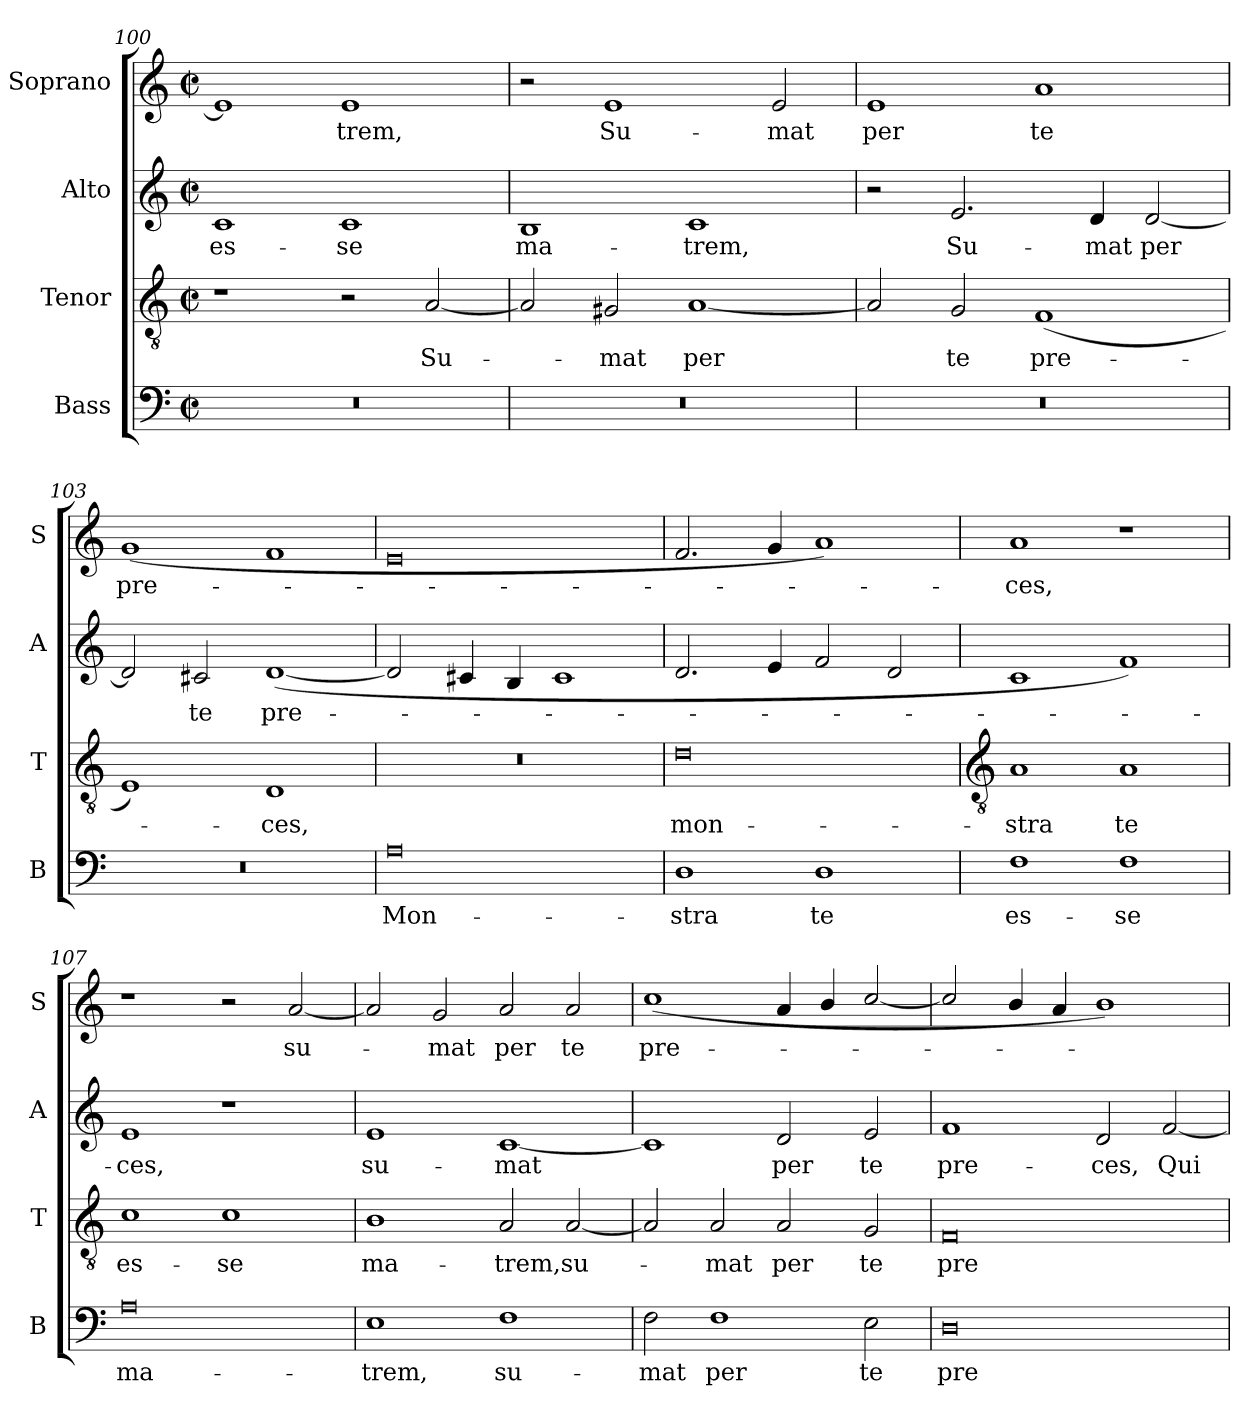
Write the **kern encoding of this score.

**kern	**text	**kern	**text	**kern	**text	**kern	**text
*part4	*part4	*part3	*part3	*part2	*part2	*part1	*part1
*staff4	*staff4	*staff3	*staff3	*staff2	*staff2	*staff1	*staff1
*I"Bass	*	*I"Tenor	*	*I"Alto	*	*I"Soprano	*
*I'B	*	*I'T	*	*I'A	*	*I'S	*
*clefF4	*	*clefGv2	*	*clefG2	*	*clefG2	*
*k[]	*	*k[]	*	*k[]	*	*k[]	*
*C:	*	*C:	*	*C:	*	*C:	*
*M4/2	*	*M4/2	*	*M4/2	*	*M4/2	*
*met(c|)	*	*met(c|)	*	*met(c|)	*	*met(c|)	*
=100	=100	=100	=100	=100	=100	=100	=100
!	!	!	!	!	!LO:LY:b	!	!
0r	.	1r	.	1c	es-	1e]	.
!	!	!	!	!	!LO:LY:b	!	!LO:LY:b
.	.	2r	.	1c	-se	1e	trem,
!	!	!	!LO:LY:b	!	!	!	!
.	.	[2A	Su-	.	.	.	.
=101	=101	=101	=101	=101	=101	=101	=101
!	!	!	!	!	!LO:LY:b	!	!
0r	.	2A]	.	1B	ma-	2r	.
!	!	!	!LO:LY:b	!	!	!	!LO:LY:b
.	.	2G#X	mat	.	.	1e	Su-
!	!	!	!LO:LY:b	!	!LO:LY:b	!	!
.	.	[1A	per	1c	-trem,	.	.
!	!	!	!	!	!	!	!LO:LY:b
.	.	.	.	.	.	2e	-mat
=102	=102	=102	=102	=102	=102	=102	=102
!	!	!	!	!	!	!	!LO:LY:b
0r	.	2A]	.	2r	.	1e	per
!	!	!	!LO:LY:b	!	!LO:LY:b	!	!
.	.	2G	te	2.e	Su-	.	.
!	!	!	!LO:LY:b	!	!	!	!LO:LY:b
.	.	(<1F	pre-	.	.	1a	te
!	!	!	!	!	!LO:LY:b	!	!
.	.	.	.	4d	-mat	.	.
!	!	!	!	!	!LO:LY:b	!	!
.	.	.	.	[2d	per	.	.
=103	=103	=103	=103	=103	=103	=103	=103
!	!	!	!	!	!	!	!LO:LY:b
0r	.	1E)	.	2d]	.	(<1g	pre-
!	!	!	!	!	!LO:LY:b	!	!
.	.	.	.	2c#X	te	.	.
!	!	!	!LO:LY:b	!	!LO:LY:b	!	!
.	.	1D	ces,	(<[1d	pre-	1f	.
=104	=104	=104	=104	=104	=104	=104	=104
!	!LO:LY:b	!	!	!	!	!	!
0A	Mon-	0r	.	2d]	.	0e	.
.	.	.	.	4c#X	.	.	.
.	.	.	.	4B	.	.	.
.	.	.	.	1c#	.	.	.
=105	=105	=105	=105	=105	=105	=105	=105
!	!LO:LY:b	!	!LO:LY:b	!	!	!	!
1D	-stra	0d	mon-	2.d	.	2.f	.
.	.	.	.	4e	.	4g	.
!	!LO:LY:b	!	!	!	!	!	!
1D	te	.	.	2f	.	1a)	.
.	.	.	.	2d	.	.	.
!!LO:LB:g=z
=106	=106	=106	=106	=106	=106	=106	=106
*	*	*clefGv2	*	*	*	*	*
!	!LO:LY:b	!	!LO:LY:b	!	!	!	!LO:LY:b
1F	es-	1A	-stra	1c	.	1a	ces,
!	!LO:LY:b	!	!LO:LY:b	!	!	!	!
1F	-se	1A	te	1f)	.	1r	.
=107	=107	=107	=107	=107	=107	=107	=107
!	!LO:LY:b	!	!LO:LY:b	!	!LO:LY:b	!	!
0A	ma-	1c	es-	1e	ces,	1r	.
!	!	!	!LO:LY:b	!	!	!	!
.	.	1c	-se	1r	.	2r	.
!	!	!	!	!	!	!	!LO:LY:b
.	.	.	.	.	.	[2a	su-
=108	=108	=108	=108	=108	=108	=108	=108
!	!LO:LY:b	!	!LO:LY:b	!	!LO:LY:b	!	!
1E	-trem,	1B	ma-	1e	su-	2a]	.
!	!	!	!	!	!	!	!LO:LY:b
.	.	.	.	.	.	2g	mat
!	!LO:LY:b	!	!LO:LY:b	!	!LO:LY:b	!	!LO:LY:b
1F	su-	2A	-trem,	[1c	-mat	2a	per
!	!	!	!LO:LY:b	!	!	!	!LO:LY:b
.	.	[2A	su-	.	.	2a	te
=109	=109	=109	=109	=109	=109	=109	=109
!	!LO:LY:b	!	!	!	!	!	!LO:LY:b
2F	-mat	2A]	.	1c]	.	(<1cc/	pre-
!	!LO:LY:b	!	!LO:LY:b	!	!	!	!
1F	per	2A	mat	.	.	.	.
!	!	!	!LO:LY:b	!	!LO:LY:b	!	!
.	.	2A	per	2d	per	4a	.
.	.	.	.	.	.	4b/	.
!	!LO:LY:b	!	!LO:LY:b	!	!LO:LY:b	!	!
2E	te	2G	te	2e	te	[2cc/	.
=110	=110	=110	=110	=110	=110	=110	=110
!	!LO:LY:b	!	!LO:LY:b	!	!LO:LY:b	!	!
0D	pre-	0F	pre-	1f	pre-	2cc/]	.
.	.	.	.	.	.	4b/	.
.	.	.	.	.	.	4a	.
!	!	!	!	!	!LO:LY:b	!	!
.	.	.	.	2d	-ces,	1b/)	.
!	!	!	!	!	!LO:LY:b	!	!
.	.	.	.	[2f	Qui	.	.
=	=	=	=	=	=	=	=
*-	*-	*-	*-	*-	*-	*-	*-
